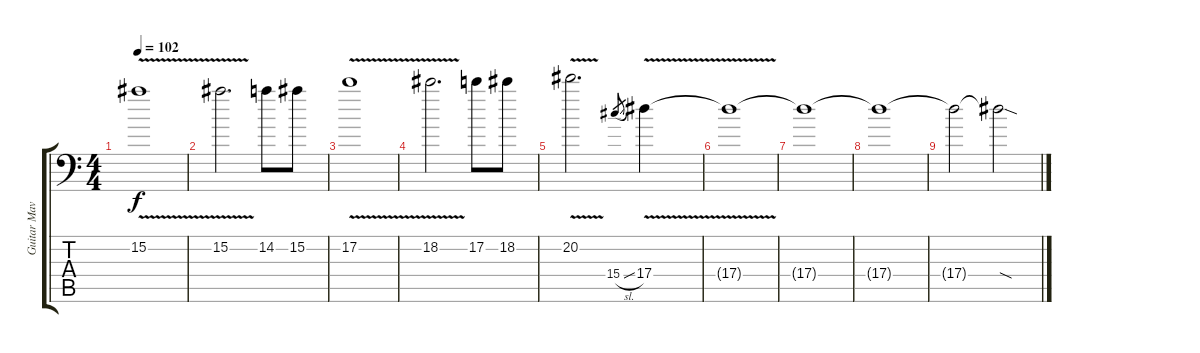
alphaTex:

\track ("Guitar Mavrin" "Guitar Mav") {instrument distortionguitar}
\staff {score tabs}
\tuning (C4 G3 Eb3 Bb2 F2 Bb1) {hide}
\ts (4 4)
\tempo 102
\clef f4
\ks c
15.2{v}.1{dy f} |
15.2{v}.2{d} 14.2.8 15.2.8 |
17.2{v}.1 |
18.2{v}.2{d} 17.2.8 18.2.8 |
20.2{v}.2{d} 15.4{sl}.8{gr} 17.4{v}.4 |
17.4{t}.1 |
17.4{t}.1 |
17.4{t}.1 |
17.4{t}.2 17.4{sod t}.2
